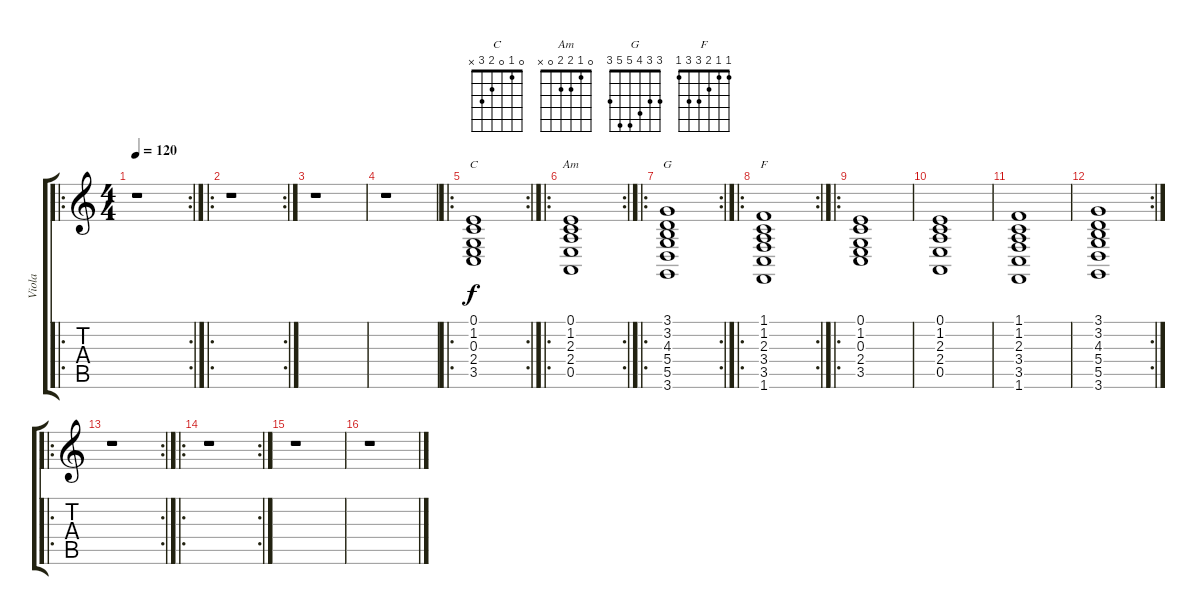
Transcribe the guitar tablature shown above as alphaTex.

\track ("Viola" "Viola") {instrument viola}
\staff {score tabs}
\tuning (E4 B3 G3 D3 A2 E2) {hide}
\chord ("C" 0 1 0 2 3 x)
\chord ("Am" 0 1 2 2 0 x)
\chord ("G" 3 3 4 5 5 3)
\chord ("F" 1 1 2 3 3 1)
\ro
\rc 2
\ts (4 4)
\tempo 120
\clef g2
\ks c
r.1{dy f instrument viola} |
\ro
\rc 2
r.1 |
r.1 |
r.1 |
\ro
\rc 2
(0.1 1.2 0.3 2.4 3.5).1{ch "C"} |
\ro
\rc 2
(0.1 1.2 2.3 2.4 0.5).1{ch "Am"} |
\ro
\rc 2
(3.1 3.2 4.3 5.4 5.5 3.6).1{ch "G"} |
\ro
\rc 2
(1.1 1.2 2.3 3.4 3.5 1.6).1{ch "F"} |
\ro
(0.1 1.2 0.3 2.4 3.5).1 |
(0.1 1.2 2.3 2.4 0.5).1 |
(1.1 1.2 2.3 3.4 3.5 1.6).1 |
\rc 2
(3.1 3.2 4.3 5.4 5.5 3.6).1 |
\ro
\rc 2
r.1 |
\ro
\rc 2
r.1 |
r.1 |
r.1
